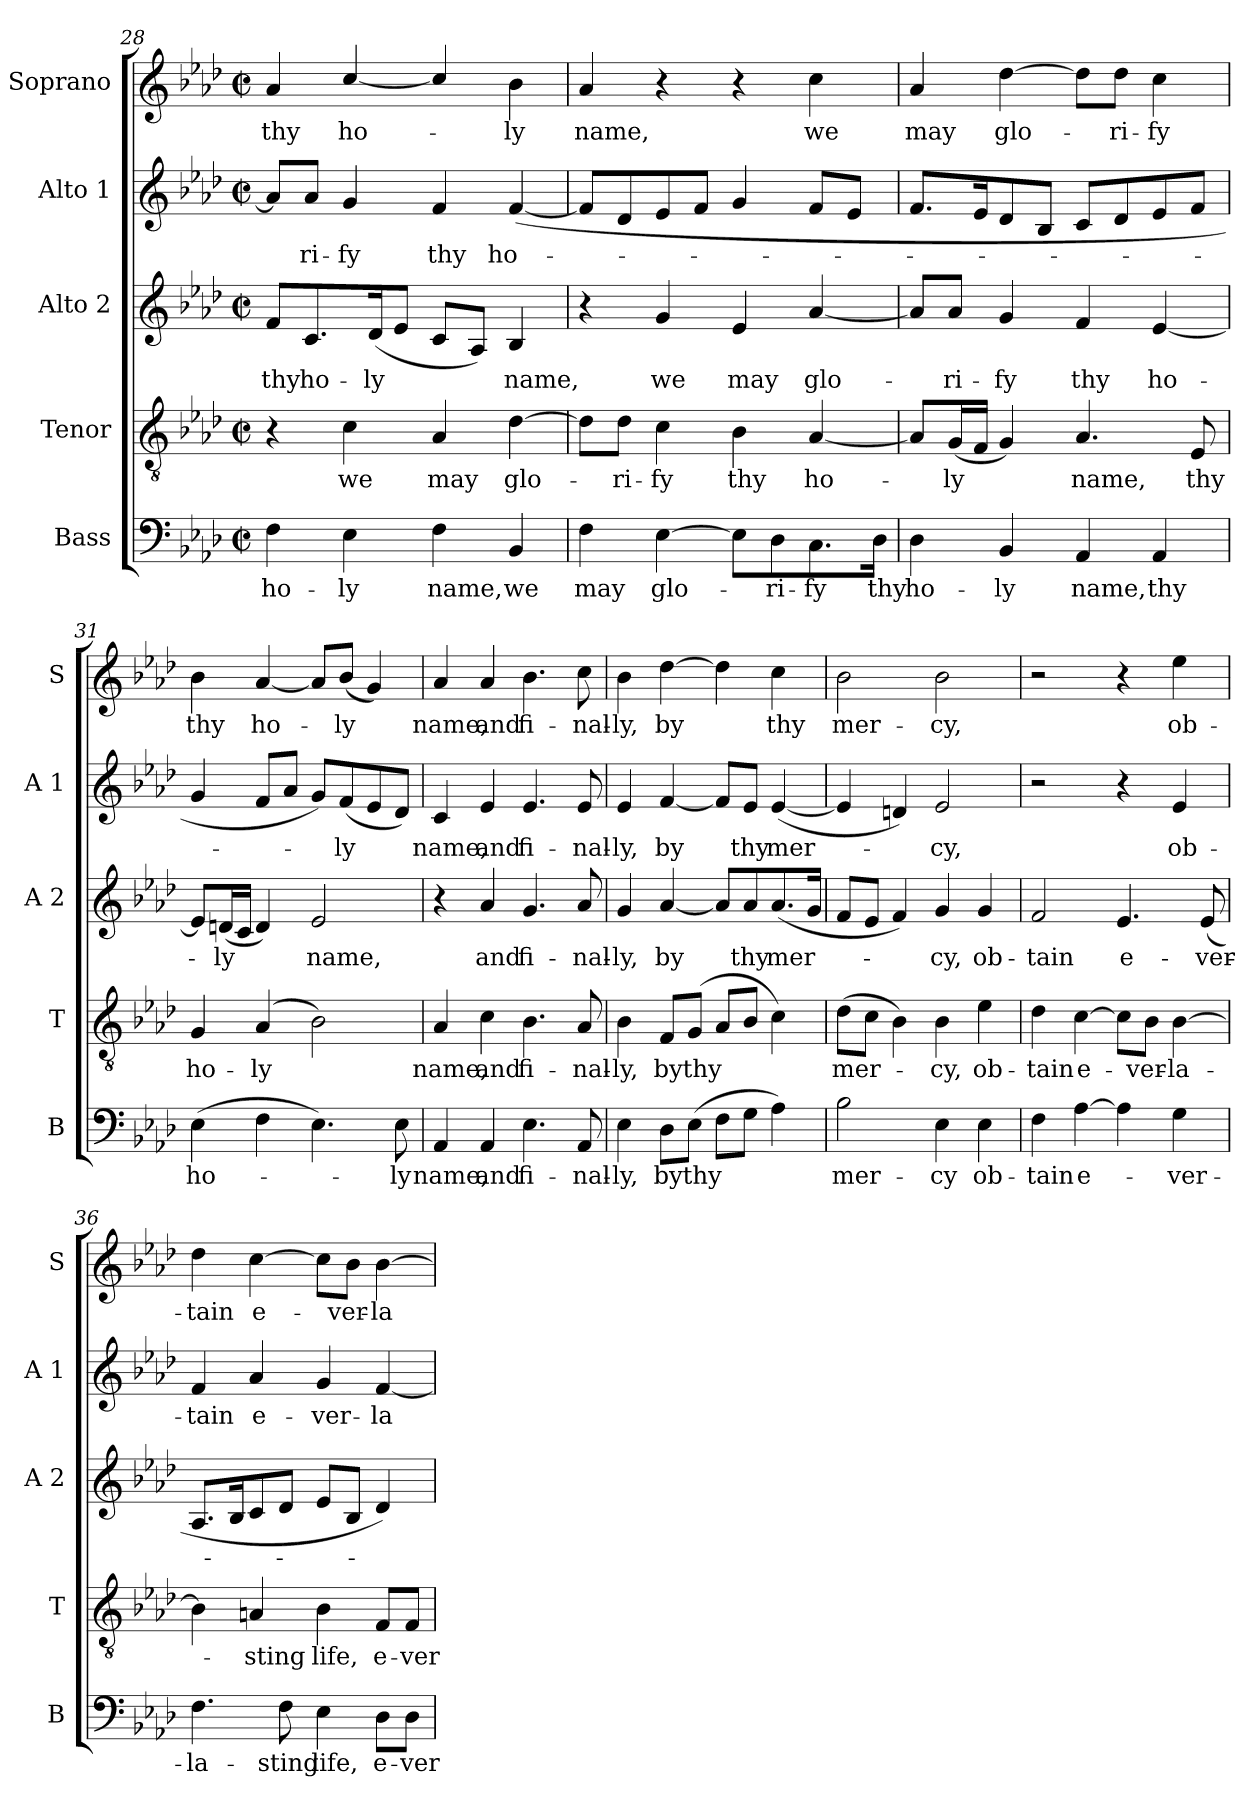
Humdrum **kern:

**kern	**text	**kern	**text	**kern	**text	**kern	**text	**kern	**text
*part5	*part5	*part4	*part4	*part3	*part3	*part2	*part2	*part1	*part1
*staff5	*staff5	*staff4	*staff4	*staff3	*staff3	*staff2	*staff2	*staff1	*staff1
*I"Bass	*	*I"Tenor	*	*I"Alto 2	*	*I"Alto 1	*	*I"Soprano	*
*I'B	*	*I'T	*	*I'A 2	*	*I'A 1	*	*I'S	*
*clefF4	*	*clefGv2	*	*clefG2	*	*clefG2	*	*clefG2	*
*k[b-e-a-d-]	*	*k[b-e-a-d-]	*	*k[b-e-a-d-]	*	*k[b-e-a-d-]	*	*k[b-e-a-d-]	*
*f:	*	*f:	*	*f:	*	*f:	*	*f:	*
*M2/2	*	*M2/2	*	*M2/2	*	*M2/2	*	*M2/2	*
*met(c|)	*	*met(c|)	*	*met(c|)	*	*met(c|)	*	*met(c|)	*
=28	=28	=28	=28	=28	=28	=28	=28	=28	=28
!	!LO:LY:b	!	!	!	!LO:LY:b	!	!	!	!LO:LY:b
4F\	ho-	4r	.	8f/L	thy	8a-/L]	.	4a-/	thy
!	!	!	!	!	!LO:LY:b	!	!LO:LY:b	!	!
.	.	.	.	8.c/	ho-	8a-/J	-ri-	.	.
!	!LO:LY:b	!	!LO:LY:b	!	!	!	!LO:LY:b	!	!LO:LY:b
4E-\	-ly	4c\	we	.	.	4g/	-fy	[4cc/	ho-
!	!	!	!	!	!LO:LY:b	!	!	!	!
.	.	.	.	(<16d-/k	-ly	.	.	.	.
.	.	.	.	8e-/J	.	.	.	.	.
!	!LO:LY:b	!	!LO:LY:b	!	!	!	!LO:LY:b	!	!
4F\	name,	4A-/	may	8c/L	.	4f/	thy	4cc/]	.
.	.	.	.	8A-/J)	.	.	.	.	.
!	!LO:LY:b	!	!LO:LY:b	!	!LO:LY:b	!	!LO:LY:b	!	!LO:LY:b
4BB-/	we	[4d-\	glo-	4B-/	name,	(<[4f/	ho-	4b-\	-ly
!!LO:LB:g=z
=29	=29	=29	=29	=29	=29	=29	=29	=29	=29
!	!LO:LY:b	!	!	!	!	!	!	!	!LO:LY:b
4F\	may	8d-\L]	.	4r	.	8f/L]	.	4a-/	name,
!	!	!	!LO:LY:b	!	!	!	!	!	!
.	.	8d-\J	-ri-	.	.	8d-/	.	.	.
!	!LO:LY:b	!	!LO:LY:b	!	!LO:LY:b	!	!	!	!
[4E-\	glo-	4c\	-fy	4g/	we	8e-/	.	4r	.
.	.	.	.	.	.	8f/J	.	.	.
!	!	!	!LO:LY:b	!	!LO:LY:b	!	!	!	!
8E-\L]	.	4B-\	thy	4e-/	may	4g/	.	4r	.
!	!LO:LY:b	!	!	!	!	!	!	!	!
8D-\	-ri-	.	.	.	.	.	.	.	.
!	!LO:LY:b	!	!LO:LY:b	!	!LO:LY:b	!	!	!	!LO:LY:b
8.C\	-fy	[4A-/	ho-	[4a-/	glo-	8f/L	.	4cc\	we
.	.	.	.	.	.	8e-/J	.	.	.
!	!LO:LY:b	!	!	!	!	!	!	!	!
16D-\Jk	thy	.	.	.	.	.	.	.	.
=30	=30	=30	=30	=30	=30	=30	=30	=30	=30
!	!LO:LY:b	!	!	!	!	!	!	!	!LO:LY:b
4D-\	ho-	8A-/L]	.	8a-/L]	.	8.f/L	.	4a-/	may
!	!	!	!LO:LY:b	!	!LO:LY:b	!	!	!	!
.	.	(<16G/L	-ly	8a-/J	-ri-	.	.	.	.
.	.	16F/JJ	.	.	.	16e-/k	.	.	.
!	!LO:LY:b	!	!	!	!LO:LY:b	!	!	!	!LO:LY:b
4BB-/	-ly	4G/)	.	4g/	-fy	8d-/	.	[4dd-\	glo-
.	.	.	.	.	.	8B-/J	.	.	.
!	!LO:LY:b	!	!LO:LY:b	!	!LO:LY:b	!	!	!	!
4AA-/	name,	4.A-/	name,	4f/	thy	8c/L	.	8dd-\L]	.
!	!	!	!	!	!	!	!	!	!LO:LY:b
.	.	.	.	.	.	8d-/	.	8dd-\J	-ri-
!	!LO:LY:b	!	!	!	!LO:LY:b	!	!	!	!LO:LY:b
4AA-/	thy	.	.	[4e-/	ho-	8e-/	.	4cc\	-fy
!	!	!	!LO:LY:b	!	!	!	!	!	!
.	.	8E-/	thy	.	.	8f/J	.	.	.
=31	=31	=31	=31	=31	=31	=31	=31	=31	=31
!	!LO:LY:b	!	!LO:LY:b	!	!	!	!	!	!LO:LY:b
(>4E-\	ho-	4G/	ho-	8e-/L]	.	4g/	.	4b-\	thy
!	!	!	!	!	!LO:LY:b	!	!	!	!
.	.	.	.	(<16dn/L	-ly	.	.	.	.
.	.	.	.	16c/JJ	.	.	.	.	.
!	!	!	!LO:LY:b	!	!	!	!	!	!LO:LY:b
4F\	.	(>4A-/	-ly	4d/)	.	8f/L	.	[4a-/	ho-
.	.	.	.	.	.	8a-/J	.	.	.
!	!	!	!	!	!LO:LY:b	!	!	!	!
4.E-\)	.	2B-\)	.	2e-/	name,	8g/L)	.	8a-/L]	.
!	!	!	!	!	!	!	!LO:LY:b	!	!LO:LY:b
.	.	.	.	.	.	(<8f/	-ly	(<8b-/J	-ly
.	.	.	.	.	.	8e-/	.	4g/)	.
!	!LO:LY:b	!	!	!	!	!	!	!	!
8E-\	-ly	.	.	.	.	8d-/J)	.	.	.
=32	=32	=32	=32	=32	=32	=32	=32	=32	=32
!	!LO:LY:b	!	!LO:LY:b	!	!	!	!LO:LY:b	!	!LO:LY:b
4AA-/	name,	4A-/	name,	4r	.	4c/	name,	4a-/	name,
!	!LO:LY:b	!	!LO:LY:b	!	!LO:LY:b	!	!LO:LY:b	!	!LO:LY:b
4AA-/	and	4c\	and	4a-/	and	4e-/	and	4a-/	and
!	!LO:LY:b	!	!LO:LY:b	!	!LO:LY:b	!	!LO:LY:b	!	!LO:LY:b
4.E-\	fi-	4.B-\	fi-	4.g/	fi-	4.e-/	fi-	4.b-\	fi-
!	!LO:LY:b	!	!LO:LY:b	!	!LO:LY:b	!	!LO:LY:b	!	!LO:LY:b
8AA-/	-nal-	8A-/	-nal-	8a-/	-nal-	8e-/	-nal-	8cc\	-nal-
!!LO:PB:g=z
=33	=33	=33	=33	=33	=33	=33	=33	=33	=33
!	!LO:LY:b	!	!LO:LY:b	!	!LO:LY:b	!	!LO:LY:b	!	!LO:LY:b
4E-\	-ly,	4B-\	-ly,	4g/	-ly,	4e-/	-ly,	4b-\	-ly,
!	!LO:LY:b	!	!LO:LY:b	!	!LO:LY:b	!	!LO:LY:b	!	!LO:LY:b
8D-\L	by	8F/L	by	[4a-/	by	[4f/	by	[4dd-\	by
!	!LO:LY:b	!	!LO:LY:b	!	!	!	!	!	!
(>8E-\J	thy	(>8G/J	thy	.	.	.	.	.	.
8F\L	.	8A-/L	.	8a-/L]	.	8f/L]	.	4dd-\]	.
!	!	!	!	!	!LO:LY:b	!	!LO:LY:b	!	!
8G\J	.	8B-/J	.	8a-/	thy	8e-/J	thy	.	.
!	!	!	!	!	!LO:LY:b	!	!LO:LY:b	!	!LO:LY:b
4A-\)	.	4c\)	.	(<8.a-/	mer-	(<[4e-/	mer-	4cc\	thy
.	.	.	.	16g/Jk	.	.	.	.	.
=34	=34	=34	=34	=34	=34	=34	=34	=34	=34
!	!LO:LY:b	!	!LO:LY:b	!	!	!	!	!	!LO:LY:b
2B-\	mer-	(>8d-\L	mer-	8f/L	.	4e-/]	.	2b-\	mer-
.	.	8c\J	.	8e-/J	.	.	.	.	.
.	.	4B-\)	.	4f/)	.	4dn/)	.	.	.
!	!LO:LY:b	!	!LO:LY:b	!	!LO:LY:b	!	!LO:LY:b	!	!LO:LY:b
4E-\	-cy	4B-\	-cy,	4g/	-cy,	2e-/	-cy,	2b-\	-cy,
!	!LO:LY:b	!	!LO:LY:b	!	!LO:LY:b	!	!	!	!
4E-\	ob-	4e-\	ob-	4g/	ob-	.	.	.	.
=35	=35	=35	=35	=35	=35	=35	=35	=35	=35
!	!LO:LY:b	!	!LO:LY:b	!	!LO:LY:b	!	!	!	!
4F\	-tain	4d-\	-tain	2f/	-tain	2r	.	2r	.
!	!LO:LY:b	!	!LO:LY:b	!	!	!	!	!	!
[4A-\	e-	[4c\	e-	.	.	.	.	.	.
!	!	!	!	!	!LO:LY:b	!	!	!	!
4A-\]	.	8c\L]	.	4.e-/	e-	4r	.	4r	.
!	!	!	!LO:LY:b	!	!	!	!	!	!
.	.	8B-\J	-ver-	.	.	.	.	.	.
!	!LO:LY:b	!	!LO:LY:b	!	!	!	!LO:LY:b	!	!LO:LY:b
4G\	-ver-	[4B-\	-la-	.	.	4e-/	ob-	4ee-\	ob-
!	!	!	!	!	!LO:LY:b	!	!	!	!
.	.	.	.	(<8e-/	-ver-	.	.	.	.
=36	=36	=36	=36	=36	=36	=36	=36	=36	=36
!	!LO:LY:b	!	!	!	!	!	!LO:LY:b	!	!LO:LY:b
4.F\	-la-	4B-\]	.	8.A-/L	.	4f/	-tain	4dd-\	-tain
.	.	.	.	16B-/k	.	.	.	.	.
!	!	!	!LO:LY:b	!	!	!	!LO:LY:b	!	!LO:LY:b
.	.	4An/	-sting	8c/	.	4a-/	e-	[4cc\	e-
!	!LO:LY:b	!	!	!	!	!	!	!	!
8F\	-sting	.	.	8d-/J	.	.	.	.	.
!	!LO:LY:b	!	!LO:LY:b	!	!	!	!LO:LY:b	!	!
4E-\	life,	4B-\	life,	8e-/L	.	4g/	-ver-	8cc\L]	.
!	!	!	!	!	!	!	!	!	!LO:LY:b
.	.	.	.	8B-/J	.	.	.	8b-\J	-ver-
!	!LO:LY:b	!	!LO:LY:b	!	!	!	!LO:LY:b	!	!LO:LY:b
8D-\L	e-	8F/L	e-	4d-/)	.	[4f/	-la-	[4b-\	-la-
!	!LO:LY:b	!	!LO:LY:b	!	!	!	!	!	!
8D-\J	-ver-	8F/J	-ver-	.	.	.	.	.	.
=	=	=	=	=	=	=	=	=	=
*-	*-	*-	*-	*-	*-	*-	*-	*-	*-
